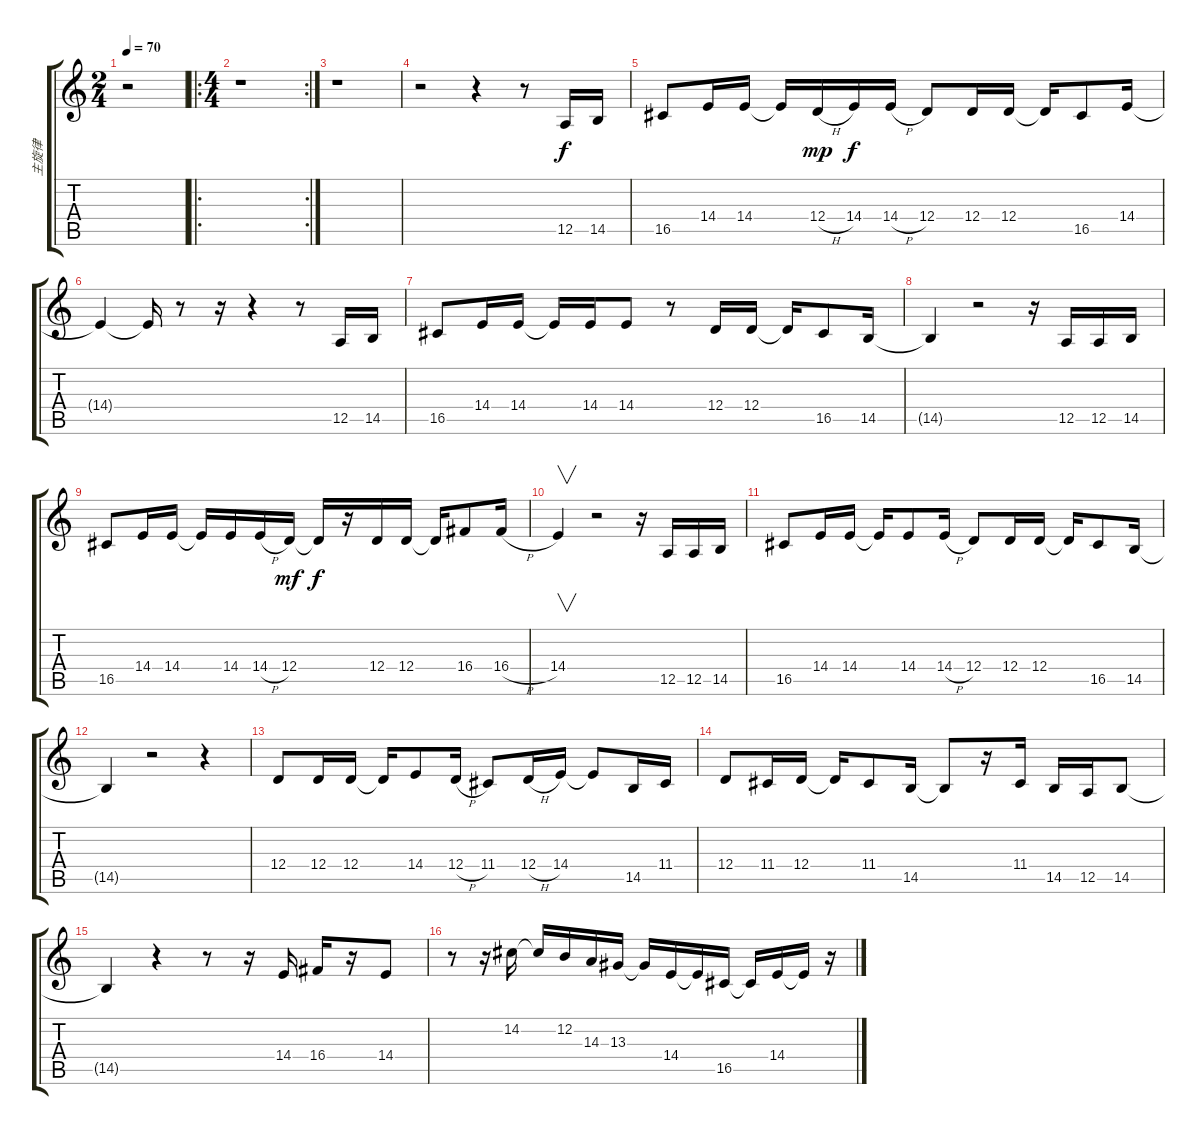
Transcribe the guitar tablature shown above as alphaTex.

\track ("主旋律" "主旋律") {instrument flute}
\staff {score tabs}
\tuning (E4 B3 G3 D3 A2 E2) {hide}
\ts (2 4)
\tempo 70
\clef g2
\ks c
r.2{dy f instrument flute} |
\ro
\rc 2
\ts (4 4)
r.1 |
r.1 |
r.2 r.4 r.8 12.5.16 14.5.16 |
16.5.8 14.4.16 14.4.16 14.4{t}.16 12.4{h}.16{dy mp} 14.4.16{dy f} 14.4{h}.16 12.4.8 12.4.16 12.4.16 12.4{t}.16 16.5.8 14.4.16 |
14.4{t}.4 14.4{t}.16 r.8 r.16 r.4 r.8 12.5.16 14.5.16 |
16.5.8 14.4.16 14.4.16 14.4{t}.16 14.4.16 14.4.8 r.8 12.4.16 12.4.16 12.4{t}.16 16.5.8 14.5.16 |
14.5{t}.4 r.2 r.16 12.5.16 12.5.16 14.5.16 |
16.5.8 14.4.16 14.4.16 14.4{t}.16 14.4.16 14.4{h}.16 12.4.16{dy mf} 12.4{t}.16{dy f} r.16 12.4.16 12.4.16 12.4{t}.16 16.4.8 16.4{h}.16 |
14.4.4{v} r.2 r.16 12.5.16 12.5.16 14.5.16 |
16.5.8 14.4.16 14.4.16 14.4{t}.16 14.4.8 14.4{h}.16 12.4.8 12.4.16 12.4.16 12.4{t}.16 16.5.8 14.5.16 |
14.5{t}.4 r.2 r.4 |
12.4.8 12.4.16 12.4.16 12.4{t}.16 14.4.8 12.4{h}.16 11.4.8 12.4{h}.16 14.4.16 14.4{t}.8 14.5.16 11.4.16 |
12.4.8 11.4.16 12.4.16 12.4{t}.16 11.4.8 14.5.16 14.5{t}.8 r.16 11.4.16 14.5.16 12.5.16 14.5.8 |
14.5{t}.4 r.4 r.8 r.16 14.4.16 16.4.16 r.16 14.4.8 |
r.8 r.16 14.2.16 14.2{t}.16 12.2.16 14.3.16 13.3.16 13.3{t}.16 14.4.16 14.4{t}.16 16.5.16 16.5{t}.16 14.4.16 14.4{t}.16 r.16
